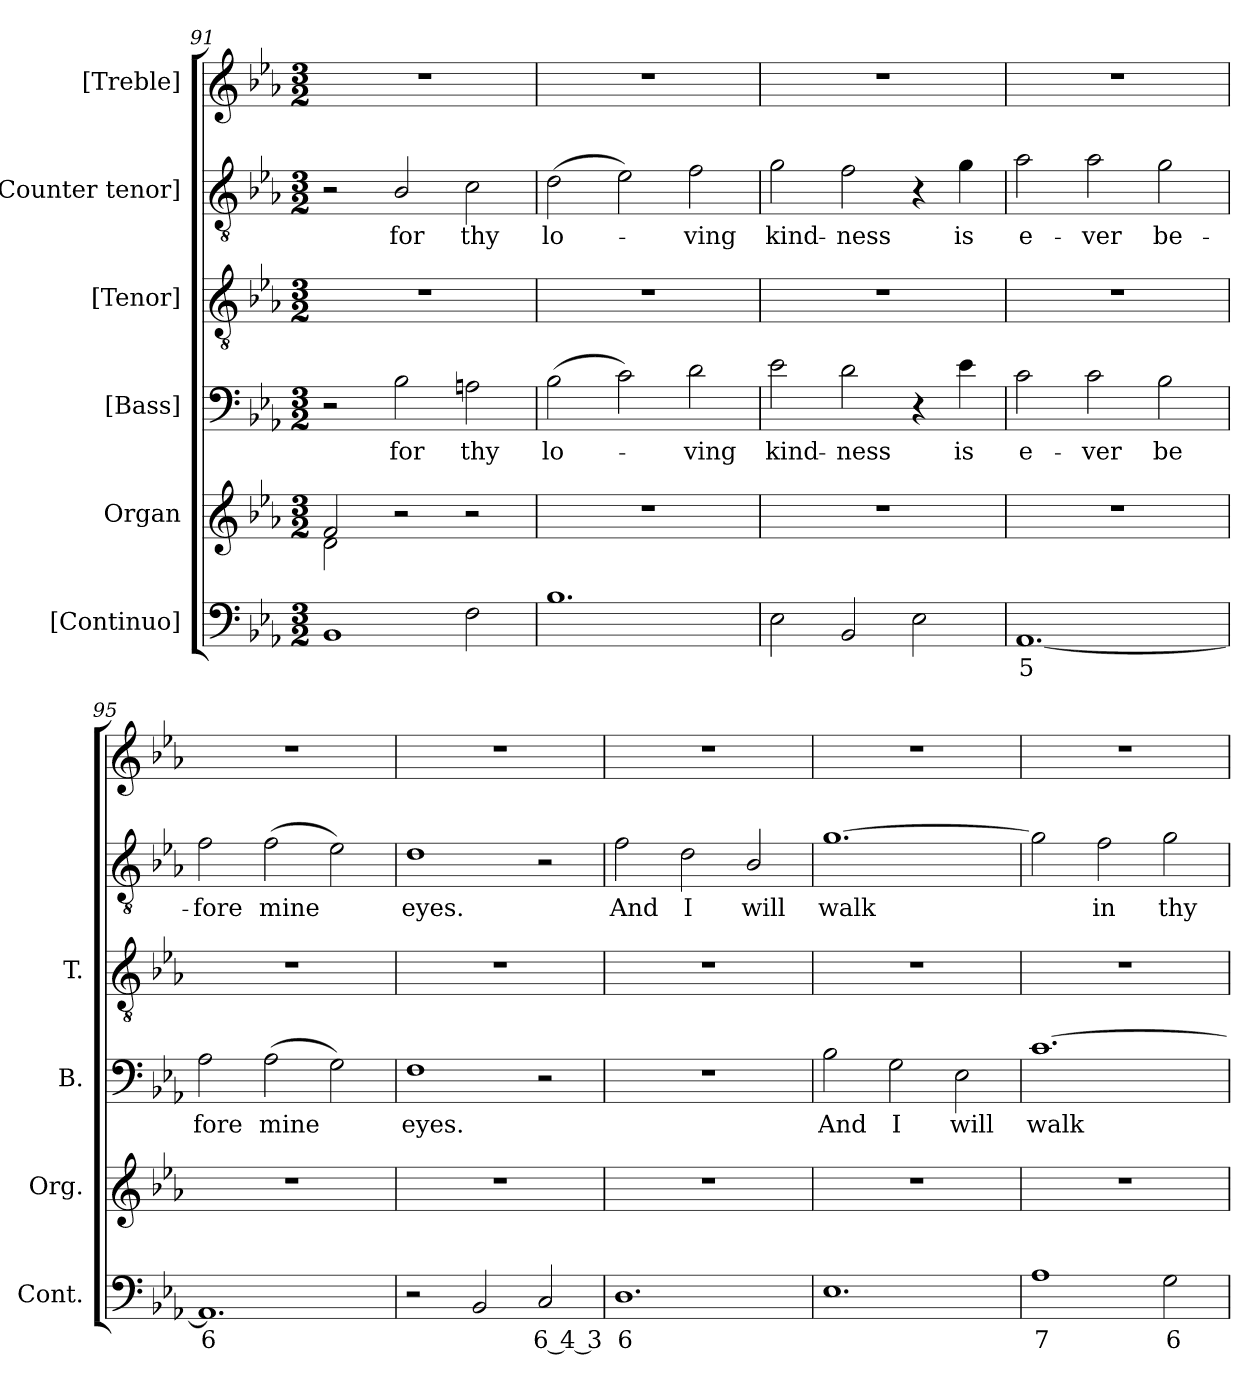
**kern	**text	**kern	**kern	**text	**kern	**kern	**text	**kern
*part6	*part6	*part5	*part4	*part4	*part3	*part2	*part2	*part1
*staff6	*staff6	*staff5	*staff4	*staff4	*staff3	*staff2	*staff2	*staff1
*I"[Continuo]	*	*I"Organ	*I"[Bass]	*	*I"[Tenor]	*I"[Counter tenor]	*	*I"[Treble]
*I'Cont.	*	*I'Org.	*I'B.	*	*I'T.	*	*	*
*clefF4	*	*clefG2	*clefF4	*	*clefGv2	*clefGv2	*	*clefG2
*	*	*	*	*	*ITrd7c12	*ITrd7c12	*	*
*k[b-e-a-]	*	*k[b-e-a-]	*k[b-e-a-]	*	*k[b-e-a-]	*k[b-e-a-]	*	*k[b-e-a-]
*E-:	*	*E-:	*E-:	*	*E-:	*E-:	*	*E-:
*M3/2	*	*M3/2	*M3/2	*	*M3/2	*M3/2	*	*M3/2
=91	=91	=91	=91	=91	=91	=91	=91	=91
*	*	*^	*	*	*	*	*	*
!	!	!	!	!	!	!LO:N:vis=1	!	!	!LO:N:vis=1
1BB-i	.	2fi/	2di\	2r	.	1.r	2r	.	1.r
!	!	!	!	!	!LO:LY:b:color=#000000	!	!	!	!
!	!	!	!	!	!	!	!	!LO:LY:b:color=#000000	!
.	.	2r	2ryy	2B-i\	for	.	2BB-i/	for	.
!	!	!	!	!	!LO:LY:b:color=#000000	!	!	!	!
!	!	!	!	!	!	!	!	!LO:LY:b:color=#000000	!
2Fi\	.	2r	2ryy	2Ani\	thy	.	2Ci\	thy	.
=92	=92	=92	=92	=92	=92	=92	=92	=92	=92
!	!	!LO:N:vis=1	!	!	!	!	!	!	!
*	*	*v	*v	*	*	*	*	*	*
*	*	*^	*	*	*	*	*	*
!	!	!	!	!	!LO:LY:b:color=#000000	!LO:N:vis=1	!	!	!
*	*	*v	*v	*	*	*	*	*	*
*	*	*^	*	*	*	*	*	*
!	!	!	!	!	!	!	!	!LO:LY:b:color=#000000	!LO:N:vis=1
*	*	*v	*v	*	*	*	*	*	*
1.B-i	.	1.r	(2B-i\	lo-	1.r	(2Di\	lo-	1.r
.	.	.	2ci\)	.	.	2E-i\)	.	.
!	!	!	!	!LO:LY:b:color=#000000	!	!	!	!
!	!	!	!	!	!	!	!LO:LY:b:color=#000000	!
.	.	.	2di\	-ving	.	2Fi\	-ving	.
=93	=93	=93	=93	=93	=93	=93	=93	=93
!	!	!LO:N:vis=1	!	!	!	!	!	!
!	!	!	!	!LO:LY:b:color=#000000	!LO:N:vis=1	!	!	!
!	!	!	!	!	!	!	!LO:LY:b:color=#000000	!LO:N:vis=1
2E-i\	.	1.r	2e-i\	kind-	1.r	2Gi\	kind-	1.r
!	!	!	!	!LO:LY:b:color=#000000	!	!	!	!
!	!	!	!	!	!	!	!LO:LY:b:color=#000000	!
2BB-i/	.	.	2di\	-ness	.	2Fi\	-ness	.
2E-i\	.	.	4r	.	.	4r	.	.
!	!	!	!	!LO:LY:b:color=#000000	!	!	!	!
!	!	!	!	!	!	!	!LO:LY:b:color=#000000	!
.	.	.	4e-i\	is	.	4Gi\	is	.
!!LO:LB:g=z
=94	=94	=94	=94	=94	=94	=94	=94	=94
!	!LO:LY:b:color=#000000	!LO:N:vis=1	!	!	!	!	!	!
!	!	!	!	!LO:LY:b:color=#000000	!LO:N:vis=1	!	!	!
!	!	!	!	!	!	!	!LO:LY:b:color=#000000	!LO:N:vis=1
[1.AA-i	5	1.r	2ci\	e-	1.r	2A-i\	e-	1.r
!	!	!	!	!LO:LY:b:color=#000000	!	!	!	!
!	!	!	!	!	!	!	!LO:LY:b:color=#000000	!
.	.	.	2ci\	-ver	.	2A-i\	-ver	.
!	!	!	!	!LO:LY:b:color=#000000	!	!	!	!
!	!	!	!	!	!	!	!LO:LY:b:color=#000000	!
.	.	.	2B-i\	be	.	2Gi\	be-	.
=95	=95	=95	=95	=95	=95	=95	=95	=95
!	!LO:LY:b:color=#000000	!LO:N:vis=1	!	!	!	!	!	!
!	!	!	!	!LO:LY:b:color=#000000	!LO:N:vis=1	!	!	!
!	!	!	!	!	!	!	!LO:LY:b:color=#000000	!LO:N:vis=1
1.AA-i]	6	1.r	2A-i\	fore	1.r	2Fi\	-fore	1.r
!	!	!	!	!LO:LY:b:color=#000000	!	!	!	!
!	!	!	!	!	!	!	!LO:LY:b:color=#000000	!
.	.	.	(2A-i\	mine	.	(2Fi\	mine	.
.	.	.	2Gi\)	.	.	2E-i\)	.	.
=96	=96	=96	=96	=96	=96	=96	=96	=96
!	!	!LO:N:vis=1	!	!	!	!	!	!
!	!	!	!	!LO:LY:b:color=#000000	!LO:N:vis=1	!	!	!
!	!	!	!	!	!	!	!LO:LY:b:color=#000000	!LO:N:vis=1
2r	.	1.r	1Fi	eyes.	1.r	1Di	eyes.	1.r
2BB-i/	.	.	.	.	.	.	.	.
!	!LO:LY:b:color=#000000	!	!	!	!	!	!	!
2Ci/	6 4 3	.	2r	.	.	2r	.	.
=97	=97	=97	=97	=97	=97	=97	=97	=97
!	!LO:LY:b:color=#000000	!LO:N:vis=1	!LO:N:vis=1	!	!LO:N:vis=1	!	!	!
!	!	!	!	!	!	!	!LO:LY:b:color=#000000	!LO:N:vis=1
1.Di	6	1.r	1.r	.	1.r	2Fi\	And	1.r
!	!	!	!	!	!	!	!LO:LY:b:color=#000000	!
.	.	.	.	.	.	2Di\	I	.
!	!	!	!	!	!	!	!LO:LY:b:color=#000000	!
.	.	.	.	.	.	2BB-i/	will	.
=98	=98	=98	=98	=98	=98	=98	=98	=98
!	!	!LO:N:vis=1	!	!	!	!	!	!
!	!	!	!	!LO:LY:b:color=#000000	!LO:N:vis=1	!	!	!
!	!	!	!	!	!	!	!LO:LY:b:color=#000000	!LO:N:vis=1
1.E-i	.	1.r	2B-i\	And	1.r	[1.Gi	walk	1.r
!	!	!	!	!LO:LY:b:color=#000000	!	!	!	!
.	.	.	2Gi\	I	.	.	.	.
!	!	!	!	!LO:LY:b:color=#000000	!	!	!	!
.	.	.	2E-i\	will	.	.	.	.
!!LO:PB:g=z
=99	=99	=99	=99	=99	=99	=99	=99	=99
!	!LO:LY:b:color=#000000	!LO:N:vis=1	!	!	!	!	!	!
!	!	!	!	!LO:LY:b:color=#000000	!LO:N:vis=1	!	!	!LO:N:vis=1
1A-i	7	1.r	[1.ci	walk	1.r	2Gi\]	.	1.r
!	!	!	!	!	!	!	!LO:LY:b:color=#000000	!
.	.	.	.	.	.	2Fi\	in	.
!	!LO:LY:b:color=#000000	!	!	!	!	!	!	!
!	!	!	!	!	!	!	!LO:LY:b:color=#000000	!
2Gi\	6	.	.	.	.	2Gi\	thy	.
=	=	=	=	=	=	=	=	=
*-	*-	*-	*-	*-	*-	*-	*-	*-
